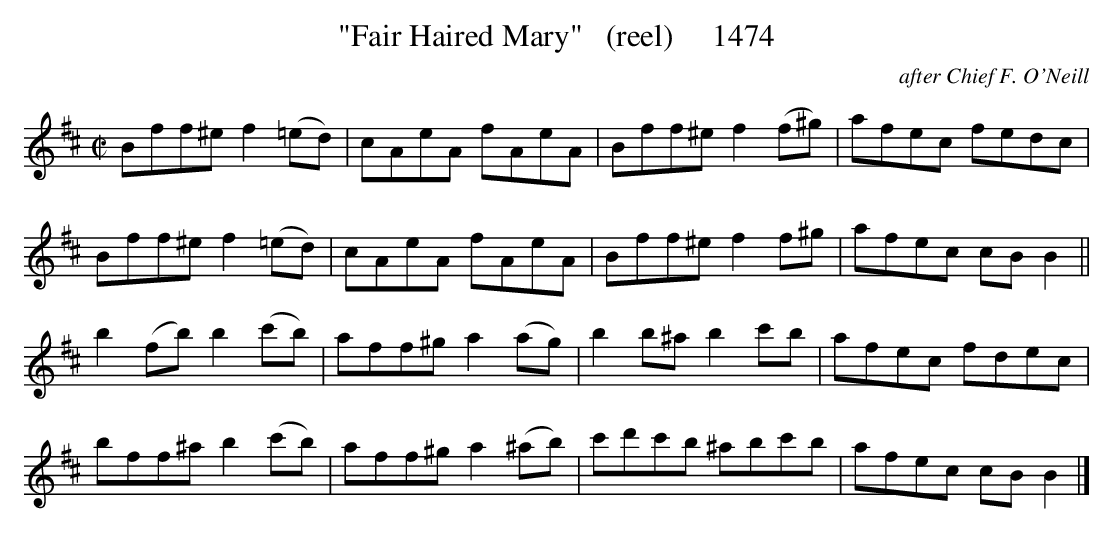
X:1
T:"Fair Haired Mary"   (reel)     1474
C:after Chief F. O'Neill
BRENNAN July 2003 (HTTP://WWW.SOSYOURMOM.COM)
L:1/8
M:C|
K:D
Bff^e f2(=ed)|cAeA fAeA|Bff^e f2(f^g)|afec fedc|
Bff^e f2(=ed)|cAeA fAeA|Bff^e f2f^g|afec cB B2||
b2(fb) b2(c'b)|aff^g a2(ag)|b2b^a b2c'b|afec fdec|
bff^a b2(c'b)|aff^g a2(^ab)|c'd'c'b ^abc'b|afec cB B2|]
